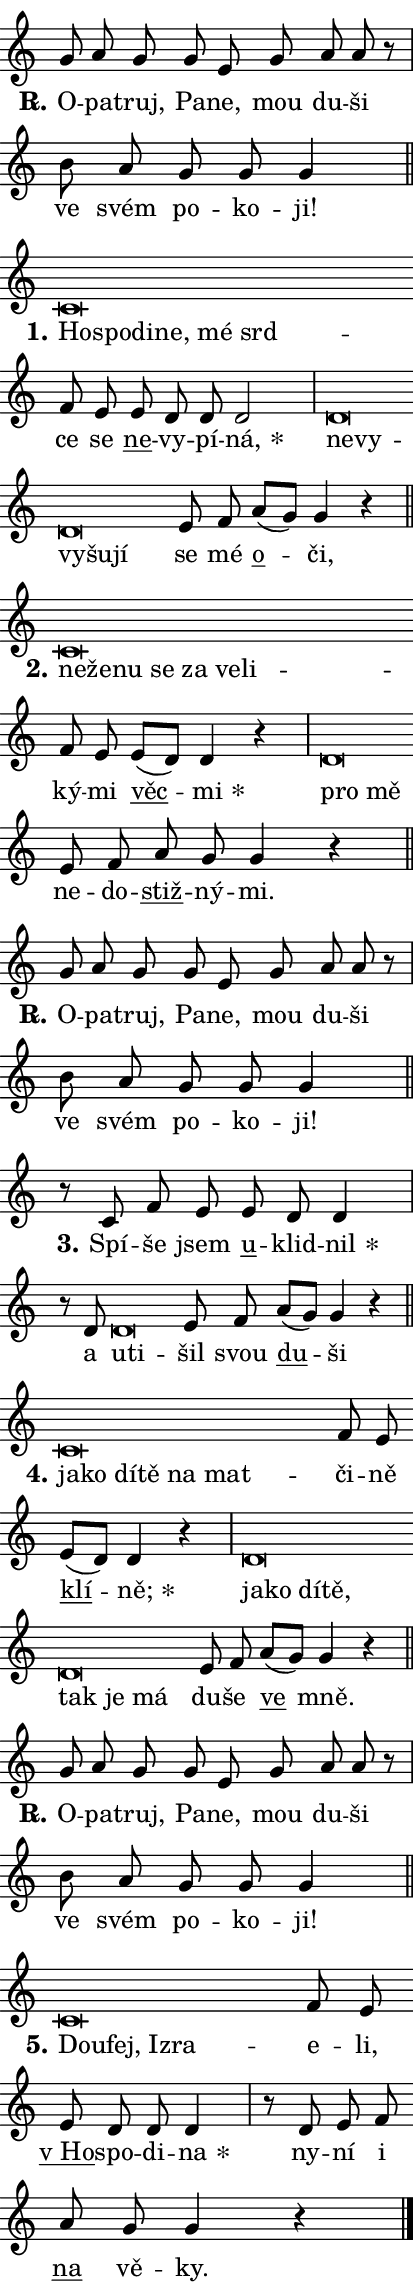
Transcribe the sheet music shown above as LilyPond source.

\version "2.22.1"
\header { tagline = "" }
\paper {
  indent = 0\cm
  top-margin = 0\cm
  right-margin = 0\cm
  bottom-margin = 0\cm
  left-margin = 0\cm
  paper-width = 7\cm
  page-breaking = #ly:one-page-breaking
  system-system-spacing.basic-distance = #11
  score-system-spacing.basic-distance = #11
  ragged-last = ##f
}


%% Author: Thomas Morley
%% https://lists.gnu.org/archive/html/lilypond-user/2020-05/msg00002.html
#(define (line-position grob)
"Returns position of @var[grob} in current system:
   @code{'start}, if at first time-step
   @code{'end}, if at last time-step
   @code{'middle} otherwise
"
  (let* ((col (ly:item-get-column grob))
         (ln (ly:grob-object col 'left-neighbor))
         (rn (ly:grob-object col 'right-neighbor))
         (col-to-check-left (if (ly:grob? ln) ln col))
         (col-to-check-right (if (ly:grob? rn) rn col))
         (break-dir-left
           (and
             (ly:grob-property col-to-check-left 'non-musical #f)
             (ly:item-break-dir col-to-check-left)))
         (break-dir-right
           (and
             (ly:grob-property col-to-check-right 'non-musical #f)
             (ly:item-break-dir col-to-check-right))))
        (cond ((eqv? 1 break-dir-left) 'start)
              ((eqv? -1 break-dir-right) 'end)
              (else 'middle))))

#(define (tranparent-at-line-position vctor)
  (lambda (grob)
  "Relying on @code{line-position} select the relevant enry from @var{vctor}.
Used to determine transparency,"
    (case (line-position grob)
      ((end) (not (vector-ref vctor 0)))
      ((middle) (not (vector-ref vctor 1)))
      ((start) (not (vector-ref vctor 2))))))

noteHeadBreakVisibility =
#(define-music-function (break-visibility)(vector?)
"Makes @code{NoteHead}s transparent relying on @var{break-visibility}"
#{
  \override NoteHead.transparent =
    #(tranparent-at-line-position break-visibility)
#})

#(define delete-ledgers-for-transparent-note-heads
  (lambda (grob)
    "Reads whether a @code{NoteHead} is transparent.
If so this @code{NoteHead} is removed from @code{'note-heads} from
@var{grob}, which is supposed to be @code{LedgerLineSpanner}.
As a result ledgers are not printed for this @code{NoteHead}"
    (let* ((nhds-array (ly:grob-object grob 'note-heads))
           (nhds-list
             (if (ly:grob-array? nhds-array)
                 (ly:grob-array->list nhds-array)
                 '()))
           ;; Relies on the transparent-property being done before
           ;; Staff.LedgerLineSpanner.after-line-breaking is executed.
           ;; This is fragile ...
           (to-keep
             (remove
               (lambda (nhd)
                 (ly:grob-property nhd 'transparent #f))
               nhds-list)))
      ;; TODO find a better method to iterate over grob-arrays, similiar
      ;; to filter/remove etc for lists
      ;; For now rebuilt from scratch
      (set! (ly:grob-object grob 'note-heads)  '())
      (for-each
        (lambda (nhd)
          (ly:pointer-group-interface::add-grob grob 'note-heads nhd))
        to-keep))))

hideNotes = {
  \noteHeadBreakVisibility #begin-of-line-visible
}
unHideNotes = {
  \noteHeadBreakVisibility #all-visible
}

% work-around for resetting accidentals
% https://lilypond.org/doc/v2.23/Documentation/notation/displaying-rhythms#unmetered-music
cadenzaMeasure = {
  \cadenzaOff
  \partial 1024 s1024
  \cadenzaOn
}

#(define-markup-command (accent layout props text) (markup?)
  "Underline accented syllable"
  (interpret-markup layout props
    #{\markup \override #'(offset . 4.3) \underline { #text }#}))

responsum = \markup \concat {
  "R" \hspace #-1.05 \path #0.1 #'((moveto 0 0.07) (lineto 0.9 0.8)) \hspace #0.05 "."
}

\layout {
    \context {
        \Staff
        \remove "Time_signature_engraver"
        \override LedgerLineSpanner.after-line-breaking = #delete-ledgers-for-transparent-note-heads
    }
    \context {
        \Voice {
            \override NoteHead.output-attributes = #'((class . "notehead"))
            \override Hairpin.height = #0.55
        }
    }
    \context {
        \Lyrics {
            \override StanzaNumber.output-attributes = #'((class . "stanzanumber"))
            \override LyricSpace.minimum-distance = #0.9
            \override LyricText.font-name = #"TeX Gyre Schola"
            \override LyricText.font-size = 1
            \override StanzaNumber.font-name = #"TeX Gyre Schola Bold"
            \override StanzaNumber.font-size = 1
        }
    }
}

% magnetic-lyrics.ily
%
%   written by
%     Jean Abou Samra <jean@abou-samra.fr>
%     Werner Lemberg <wl@gnu.org>
%
%   adapted by
%     Jiri Hon <jiri.hon@gmail.com>
%
% Version 2022-Apr-15

% https://www.mail-archive.com/lilypond-user@gnu.org/msg149350.html

#(define (Left_hyphen_pointer_engraver context)
   "Collect syllable-hyphen-syllable occurrences in lyrics and store
them in properties.  This engraver only looks to the left.  For
example, if the lyrics input is @code{foo -- bar}, it does the
following.

@itemize @bullet
@item
Set the @code{text} property of the @code{LyricHyphen} grob between
@q{foo} and @q{bar} to @code{foo}.

@item
Set the @code{left-hyphen} property of the @code{LyricText} grob with
text @q{foo} to the @code{LyricHyphen} grob between @q{foo} and
@q{bar}.
@end itemize

Use this auxiliary engraver in combination with the
@code{lyric-@/text::@/apply-@/magnetic-@/offset!} hook."
   (let ((hyphen #f)
         (text #f))
     (make-engraver
      (acknowledgers
       ((lyric-syllable-interface engraver grob source-engraver)
        (set! text grob)))
      (end-acknowledgers
       ((lyric-hyphen-interface engraver grob source-engraver)
        ;(when (not (grob::has-interface grob 'lyric-space-interface))
          (set! hyphen grob)));)
      ((stop-translation-timestep engraver)
       (when (and text hyphen)
         (ly:grob-set-object! text 'left-hyphen hyphen))
       (set! text #f)
       (set! hyphen #f)))))

#(define (lyric-text::apply-magnetic-offset! grob)
   "If the space between two syllables is less than the value in
property @code{LyricText@/.details@/.squash-threshold}, move the right
syllable to the left so that it gets concatenated with the left
syllable.

Use this function as a hook for
@code{LyricText@/.after-@/line-@/breaking} if the
@code{Left_@/hyphen_@/pointer_@/engraver} is active."
   (let ((hyphen (ly:grob-object grob 'left-hyphen #f)))
     (when hyphen
       (let ((left-text (ly:spanner-bound hyphen LEFT)))
         (when (grob::has-interface left-text 'lyric-syllable-interface)
           (let* ((common (ly:grob-common-refpoint grob left-text X))
                  (this-x-ext (ly:grob-extent grob common X))
                  (left-x-ext
                   (begin
                     ;; Trigger magnetism for left-text.
                     (ly:grob-property left-text 'after-line-breaking)
                     (ly:grob-extent left-text common X)))
                  ;; `delta` is the gap width between two syllables.
                  (delta (- (interval-start this-x-ext)
                            (interval-end left-x-ext)))
                  (details (ly:grob-property grob 'details))
                  (threshold (assoc-get 'squash-threshold details 0.2)))
             (when (< delta threshold)
               (let* (;; We have to manipulate the input text so that
                      ;; ligatures crossing syllable boundaries are not
                      ;; disabled.  For languages based on the Latin
                      ;; script this is essentially a beautification.
                      ;; However, for non-Western scripts it can be a
                      ;; necessity.
                      (lt (ly:grob-property left-text 'text))
                      (rt (ly:grob-property grob 'text))
                      (is-space (grob::has-interface hyphen 'lyric-space-interface))
                      (space (if is-space " " ""))
                      (space-markup (grob-interpret-markup grob " "))
                      (space-size (interval-length (ly:stencil-extent space-markup X)))
                      (extra-delta (if is-space space-size 0))
                      ;; Append new syllable.
                      (ltrt-space (if (and (string? lt) (string? rt))
                                (string-append lt space rt)
                                (make-concat-markup (list lt space rt))))
                      ;; Right-align `ltrt` to the right side.
                      (ltrt-space-markup (grob-interpret-markup
                               grob
                               (make-translate-markup
                                (cons (interval-length this-x-ext) 0)
                                (make-right-align-markup ltrt-space)))))
                 (begin
                   ;; Don't print `left-text`.
                   (ly:grob-set-property! left-text 'stencil #f)
                   ;; Set text and stencil (which holds all collected
                   ;; syllables so far) and shift it to the left.
                   (ly:grob-set-property! grob 'text ltrt-space)
                   (ly:grob-set-property! grob 'stencil ltrt-space-markup)
                   (ly:grob-translate-axis! grob (- (- delta extra-delta)) X))))))))))


#(define (lyric-hyphen::displace-bounds-first grob)
   ;; Make very sure this callback isn't triggered too early.
   (let ((left (ly:spanner-bound grob LEFT))
         (right (ly:spanner-bound grob RIGHT)))
     (ly:grob-property left 'after-line-breaking)
     (ly:grob-property right 'after-line-breaking)
     (ly:lyric-hyphen::print grob)))

squashThreshold = #0.4

\layout {
  \context {
    \Lyrics
    \consists #Left_hyphen_pointer_engraver
    \override LyricText.after-line-breaking =
      #lyric-text::apply-magnetic-offset!
    \override LyricHyphen.stencil = #lyric-hyphen::displace-bounds-first
    \override LyricText.details.squash-threshold = \squashThreshold
    \override LyricHyphen.minimum-distance = 0
    \override LyricHyphen.minimum-length = \squashThreshold
  }
}

squash = \override LyricText.details.squash-threshold = 9999
unSquash = \override LyricText.details.squash-threshold = \squashThreshold

left = \override LyricText.self-alignment-X = #LEFT
unLeft = \revert LyricText.self-alignment-X

starOffset = #(lambda (grob) 
                (let ((x_offset (ly:self-alignment-interface::aligned-on-x-parent grob)))
                  (if (= x_offset 0) 0 (+ x_offset 1.2))))

star = #(define-music-function (syllable)(string?)
"Append star separator at the end of a syllable"
#{
  \once \override LyricText.X-offset = #starOffset
  \lyricmode { \markup {
    #syllable
    \override #'((font-name . "TeX Gyre Schola Bold")) \hspace #0.2 \lower #0.65 \larger "*"
  } }
#})

starAccent = #(define-music-function (syllable)(string?)
"Append star separator at the end of a syllable and make accent"
#{
  \once \override LyricText.X-offset = #starOffset
  \lyricmode { \markup {
    \accent #syllable
    \override #'((font-name . "TeX Gyre Schola Bold")) \hspace #0.2 \lower #0.65 \larger "*"
  } }
#})

breath = #(define-music-function (syllable)(string?)
"Append breathing indicator at the end of a syllable"
#{
  \lyricmode { \markup { #syllable "+" } }
#})

optionalBreath = #(define-music-function (syllable)(string?)
"Append optional breathing indicator at the end of a syllable"
#{
  \lyricmode { \markup { #syllable "(+)" } }
#})


\score {
    <<
        \new Voice = "melody" { \cadenzaOn \key c \major \relative { g'8 a g g e g a a r \cadenzaMeasure \bar "|" b a g g g4 \cadenzaMeasure \bar "||" \break }
\relative { c'\breve*1/16 \hideNotes \breve*1/16 \bar "" \breve*1/16 \bar "" \breve*1/16 \bar "" \breve*1/16 \breve*1/16 \bar "" \unHideNotes f8 e \bar "" e d d d2 \cadenzaMeasure \bar "|" d\breve*1/16 \hideNotes \breve*1/16 \bar "" \breve*1/16 \bar "" \breve*1/16 \breve*1/16 \bar "" \unHideNotes e8 f \bar "" a[( g)] g4 r \cadenzaMeasure \bar "||" \break }
\relative { c'\breve*1/16 \hideNotes \breve*1/16 \bar "" \breve*1/16 \bar "" \breve*1/16 \bar "" \breve*1/16 \bar "" \breve*1/16 \breve*1/16 \bar "" \unHideNotes f8 e \bar "" e[( d)] d4 r \cadenzaMeasure \bar "|" d\breve*1/16 \hideNotes \breve*1/16 \bar "" \unHideNotes e8 f \bar "" a g g4 r \cadenzaMeasure \bar "||" \break }
\relative { g'8 a g g e g a a r \cadenzaMeasure \bar "|" b a g g g4 \cadenzaMeasure \bar "||" \break }
\relative { r8 c'8 f8 e \bar "" e d d4 \cadenzaMeasure \bar "|" r8 d8 d\breve*1/16 \hideNotes \breve*1/16 \bar "" \unHideNotes e8 f \bar "" a[( g)] g4 r \cadenzaMeasure \bar "||" \break }
\relative { c'\breve*1/16 \hideNotes \breve*1/16 \bar "" \breve*1/16 \bar "" \breve*1/16 \bar "" \breve*1/16 \breve*1/16 \bar "" \unHideNotes f8 e \bar "" e[( d)] d4 r \cadenzaMeasure \bar "|" d\breve*1/16 \hideNotes \breve*1/16 \bar "" \breve*1/16 \bar "" \breve*1/16 \bar "" \breve*1/16 \bar "" \breve*1/16 \breve*1/16 \bar "" \unHideNotes e8 f \bar "" a[( g)] g4 r \cadenzaMeasure \bar "||" \break }
\relative { g'8 a g g e g a a r \cadenzaMeasure \bar "|" b a g g g4 \cadenzaMeasure \bar "||" \break }
\relative { c'\breve*1/16 \hideNotes \breve*1/16 \bar "" \breve*1/16 \breve*1/16 \bar "" \unHideNotes f8 e \bar "" e d d d4 \cadenzaMeasure \bar "|" r8 d e8 f \bar "" a g g4 r \cadenzaMeasure \bar "||" \break } \bar "|." }
        \new Lyrics \lyricsto "melody" { \lyricmode { \set stanza = \responsum
O -- pa -- truj, Pa -- ne, mou du -- ši ve svém po -- ko -- ji!
\set stanza = "1."
\left Ho -- \squash spo -- di -- ne, mé srd -- \unLeft \unSquash ce se \markup \accent ne -- vy -- pí -- \star ná, \left ne -- \squash vy -- vy -- šu -- jí \unLeft \unSquash se mé \markup \accent o -- či,
\set stanza = "2."
\left ne -- \squash že -- nu se za ve -- li -- \unLeft \unSquash ký -- mi \markup \accent věc -- \star mi \left pro \squash mě \unLeft \unSquash ne -- do -- \markup \accent stiž -- ný -- mi.
\set stanza = \responsum
O -- pa -- truj, Pa -- ne, mou du -- ši ve svém po -- ko -- ji!
\set stanza = "3."
Spí -- še jsem \markup \accent u -- klid -- \star nil a \left u -- \squash ti -- \unLeft \unSquash šil svou \markup \accent du -- ši
\set stanza = "4."
\left ja -- \squash ko dí -- tě na mat -- \unLeft \unSquash či -- ně \markup \accent klí -- \star ně; \left ja -- \squash ko dí -- tě, tak je má \unLeft \unSquash du -- še \markup \accent ve mně.
\set stanza = \responsum
O -- pa -- truj, Pa -- ne, mou du -- ši ve svém po -- ko -- ji!
\set stanza = "5."
\left Dou -- \squash fej, Iz -- ra -- \unLeft \unSquash e -- li, \markup \accent "v Ho" -- spo -- di -- \star na ny -- ní i \markup \accent na vě -- ky. } }
    >>
    \layout {}
}
